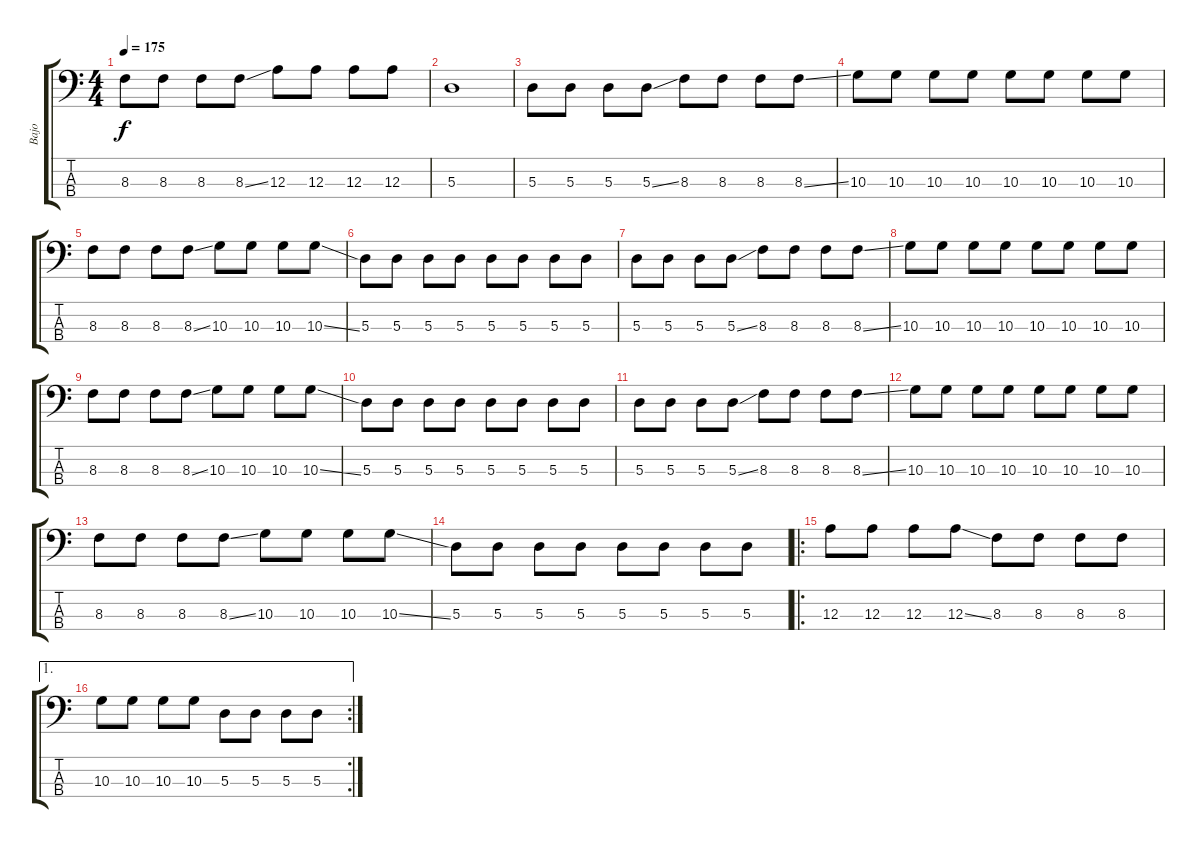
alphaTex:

\track ("Bajo" "Bajo") {instrument electricbasspick}
\staff {score tabs}
\tuning (G2 D2 A1 E1) {hide}
\ts (4 4)
\tempo 175
\clef f4
\ks c
8.3.8{dy f} 8.3.8 8.3.8 8.3{ss}.8 12.3.8 12.3.8 12.3.8 12.3.8 |
5.3.1 |
5.3.8 5.3.8 5.3.8 5.3{ss}.8 8.3.8 8.3.8 8.3.8 8.3{ss}.8 |
10.3.8 10.3.8 10.3.8 10.3.8 10.3.8 10.3.8 10.3.8 10.3.8 |
8.3.8 8.3.8 8.3.8 8.3{ss}.8 10.3.8 10.3.8 10.3.8 10.3{ss}.8 |
5.3.8 5.3.8 5.3.8 5.3.8 5.3.8 5.3.8 5.3.8 5.3.8 |
5.3.8 5.3.8 5.3.8 5.3{ss}.8 8.3.8 8.3.8 8.3.8 8.3{ss}.8 |
10.3.8 10.3.8 10.3.8 10.3.8 10.3.8 10.3.8 10.3.8 10.3.8 |
8.3.8 8.3.8 8.3.8 8.3{ss}.8 10.3.8 10.3.8 10.3.8 10.3{ss}.8 |
5.3.8 5.3.8 5.3.8 5.3.8 5.3.8 5.3.8 5.3.8 5.3.8 |
5.3.8 5.3.8 5.3.8 5.3{ss}.8 8.3.8 8.3.8 8.3.8 8.3{ss}.8 |
10.3.8 10.3.8 10.3.8 10.3.8 10.3.8 10.3.8 10.3.8 10.3.8 |
8.3.8 8.3.8 8.3.8 8.3{ss}.8 10.3.8 10.3.8 10.3.8 10.3{ss}.8 |
5.3.8 5.3.8 5.3.8 5.3.8 5.3.8 5.3.8 5.3.8 5.3.8 |
\ro
12.3.8 12.3.8 12.3.8 12.3{ss}.8 8.3.8 8.3.8 8.3.8 8.3.8 |
\ae 1
\rc 2
10.3.8 10.3.8 10.3.8 10.3.8 5.3.8 5.3.8 5.3.8 5.3.8
